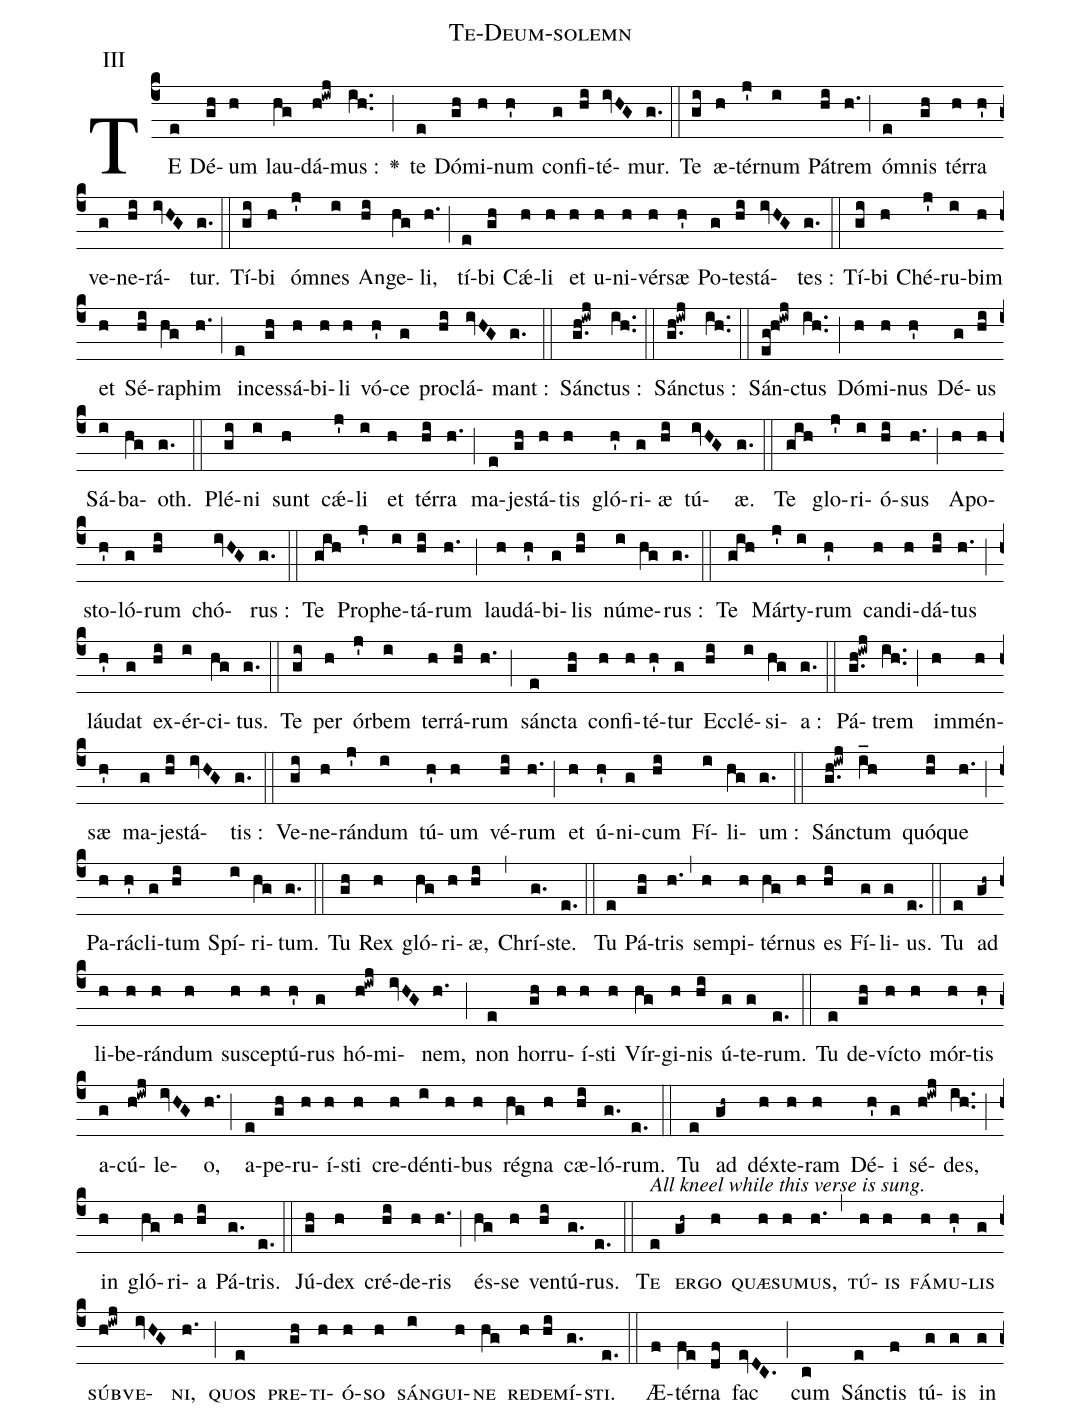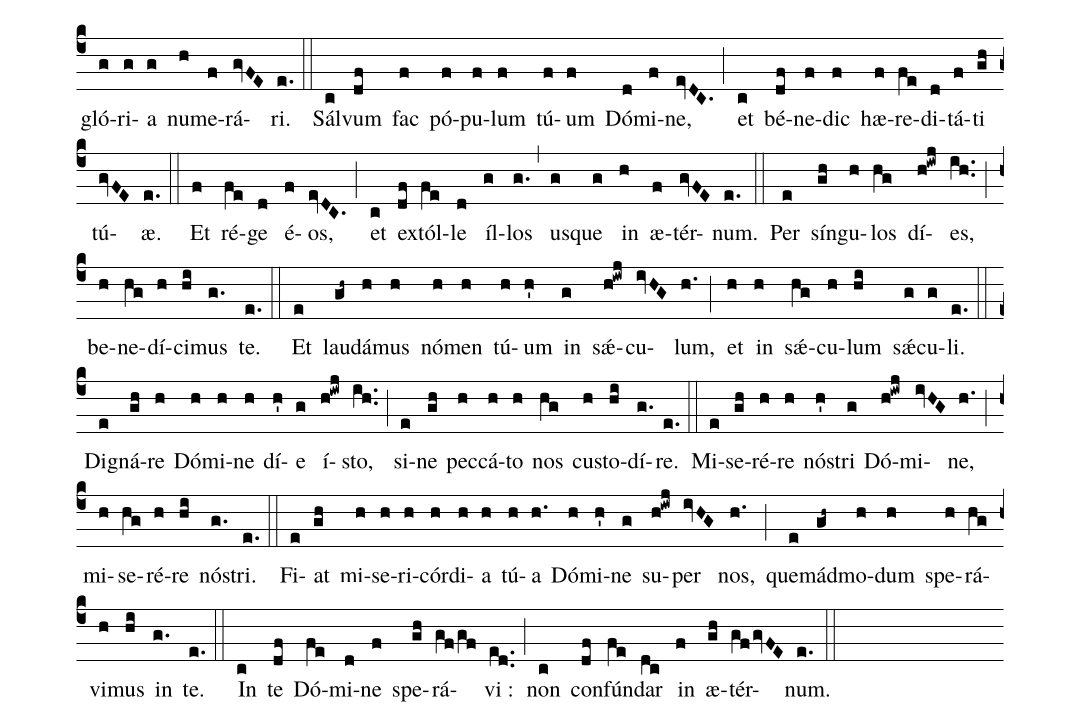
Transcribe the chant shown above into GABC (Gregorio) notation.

annotation: III;
name: Te-Deum-solemn;
%%
(c4)TE(e) Dé(gh)um(h) lau(hg)dá(h!iwj)mus :(ih..) <v>\greheightstar</v>(;)
te(e) Dó(gh)mi(h)num(h') con(g)fi(hi)té(ivHG)mur.(g.) (::)

Te(gi) æ(h)tér(j')num(i) Pá(hi)trem(h.) (;)
óm(e)nis(gh) tér(h)ra(h') ve(g)ne(hi)rá(ivHG)tur.(g.) (::)

Tí(gi)bi(h) óm(j')nes(i) An(hi)ge(hg)li,(h.) (;)
tí(e)bi(gh) C{<sp>'ae</sp>}(h)li(h) et(h) u(h)ni(h)vér(h)sæ(h') Po(g)te(hi)stá(ivHG)tes :(g.) (::)

Tí(gi)bi(h) Ché(j')ru(i)bim(h) et(h) Sé(hi)ra(hg)phim(h.) (;)
in(e)ces(gh)sá(h)bi(h)li(h) vó(h')ce(g) pro(hi)clá(ivHG)mant :(g.) (::)

Sán(g.h!iwj)ctus :(ih..) (::)
Sán(g.h!iwj)ctus :(ih..) (::)
Sán(eg!h!iwj)ctus(ih..) (;) Dó(h)mi(h)nus(h') Dé(g)us(hi) Sá(i)ba(hg)oth.(g.) (::)

Plé(gi)ni(i) sunt(h) c{<sp>'ae</sp>}(j')li(i) et(h) tér(hi)ra(h.) (;)
ma(e)je(gh)stá(h)tis(h) gló(h')ri(g)æ(hi) tú(ivHG)æ.(g.) (::)

Te(gih) glo(j')ri(i)ó(hi)sus(h.) (;)
A(h)po(h)sto(h')ló(g)rum(hi) chó(ivHG)rus :(g.) (::)

Te(gih) Pro(j')phe(i)tá(hi)rum(h.) (;)
lau(h)dá(h')bi(g)lis(hi) nú(i)me(hg)rus :(g.) (::)

Te(gih) Már(j')ty(i)rum(h') can(h)di(h)dá(hi)tus(h.) (;)
láu(h')dat(g) ex(hi)ér(i)ci(hg)tus.(g.) (::)

Te(gi) per(h) ór(j')bem(i) ter(h)rá(hi)rum(h.) (;)
sán(e)cta(gh) con(h)fi(h)té(h')tur(g) Ec(hi)clé(i)si(hg)a :(g.) (::)

Pá(g.h!iwj)trem(ih..) (;)
im(h)mén(h)sæ(h') ma(g)je(hi)stá(ivHG)tis :(g.) (::)

Ve(gi)ne(h)rán(j')dum(i) tú(h')um(h) vé(hi)rum(h.) (;)
et(h) ú(h')ni(g)cum(hi) Fí(i)li(hg)um :(g.) (::)

Sán(g.h!iwj)ctum(i_h) quó(hi)que(h.) (;)
Pa(h)rá(h')cli(g)tum(hi) Spí(i)ri(hg)tum.(g.) (::)

Tu(gh) Rex(h) gló(hg)ri(h)æ,(hi) (,) Chrí(g.)ste.(e.) (::)

Tu(e) Pá(gh)tris(h.) (,) sem(h)pi(h)tér(hg)nus(h) es(hi) Fí(g)li(g)us.(e.) (::)

Tu(e) ad(gh~) li(h)be(h)rán(h)dum(h) sus(h)cep(h)tú(h')rus(g) hó(h!iwj)mi(ivHG)nem,(h.) (;)
non(e) hor(gh)ru(h)í(h)sti(h) Vír(hg)gi(h)nis(hi) ú(g)te(g)rum.(e.) (::)

Tu(e) de(gh)ví(h)cto(h) mór(h)tis(h') a(g)cú(h!iwj)le(ivHG)o,(h.) (;)
a(e)pe(gh)ru(h)í(h)sti(h) cre(h)dén(i)ti(h)bus(h) ré(hg)gna(h) cæ(hi)ló(g.)rum.(e.) (::)

Tu(e) ad(gh~) déx(h)te(h)ram(h) Dé(h')i(g) sé(h!iwj)des,(ih..) (;)
in(h) gló(hg)ri(h)a(hi) Pá(g.)tris.(e.) (::)

Jú(gh)dex(h) cré(hi)de(h)ris(h.) (;) és(hg)se(h) ven(hi)tú(g.)rus.(e.) (::)

<alt>All kneel while this verse is sung.</alt>
<sc>Te</sc>(e) <sc>er</sc>(gh~)<sc>go</sc>(h) <sc>quæ</sc>(h)<sc>su</sc>(h)<sc>mus,</sc>(h.) (,)
<sc>tú</sc>(h)<sc>is</sc>(h) <sc>fá</sc>(h)<sc>mu</sc>(h')<sc>lis</sc>(g) <sc>súb</sc>(h!iwj)<sc>ve</sc>(ivHG)<sc>ni,</sc>(h.) (;)
<sc>quos</sc>(e) <sc>pre</sc>(gh)<sc>ti</sc>(h)<sc>ó</sc>(h)<sc>so</sc>(h) <sc>sán</sc>(i)<sc>gui</sc>(h)<sc>ne</sc>(hg) <sc>red</sc>(h)<sc>e</sc>(hi)<sc>mí</sc>(g.)<sc>sti.</sc>(e.) (::)

Æ(f)tér(fe)na(df) fac(evDC.) (;)
cum(c) Sán(e)ctis(f) tú(g)is(g) in(g) gló(g)ri(g)a(g) nu(h)me(f)rá(gvFE)ri.(e.) (::)

Sál(c)vum(df) fac(f) pó(f)pu(f)lum(f) tú(f)um(f) Dó(d)mi(f)ne,(evDC.) (;)
et(c) bé(df)ne(f)dic(f) hæ(f)re(fe)di(d)tá(f)ti(gh) tú(gvFE)æ.(e.) (::)

Et(f) ré(fe)ge(d) é(f)os,(evDC.) (;)
et(c) ex(df)tól(fe)le(d) íl(g)los(g.) (,) us(g)que(g) in(h) æ(f)tér(gvFE)num.(e.) (::)

Per(e) sín(gh)gu(h)los(hg) dí(h!iwj)es,(ih..) (;)
be(h)ne(hg)dí(h)ci(hi)mus(g.) te.(e.) (::)

Et(e) lau(gh~)dá(h)mus(h) nó(h)men(h) tú(h)um(h') in(g) s{<sp>'ae</sp>}(h!iwj)cu(ivHG)lum,(h.) (;)
et(h) in(h) s{<sp>'ae</sp>}(hg)cu(h)lum(hi) s{<sp>'ae</sp>}(g)cu(g)li.(e.) (::)

Di(e)gná(gh)re(h) Dó(h)mi(h)ne(h) dí(h')e(g) í(h!iwj)sto,(ih..) (;)
si(e)ne(gh) pec(h)cá(h)to(h) nos(hg) cu(h)sto(hi)dí(g.)re.(e.) (::)

Mi(e)se(gh)ré(h)re(h) nó(h')stri(g) Dó(h!iwj)mi(ivHG)ne,(h.) (;)
mi(h)se(hg)ré(h)re(hi) nó(g.)stri.(e.) (::)

Fi(e)at(gh) mi(h)se(h)ri(h)cór(h)di(h)a(h) tú(h)a(h.) Dó(h)mi(h')ne(g) su(h!iwj)per(ivHG) nos,(h.) (;)
que(e)mád(gh~)mo(h)dum(h) spe(h)rá(hg)vi(h)mus(hi) in(g.) te.(e.) (::)

In(c) te(df) Dó(fe)mi(d)ne(f) spe(gh)rá(gf/gf)vi :(ed..) (;)
non(c) con(df)fún(fe)dar(dc) in(f) æ(gh)tér(gf/gvFE)num.(e.) (::)
